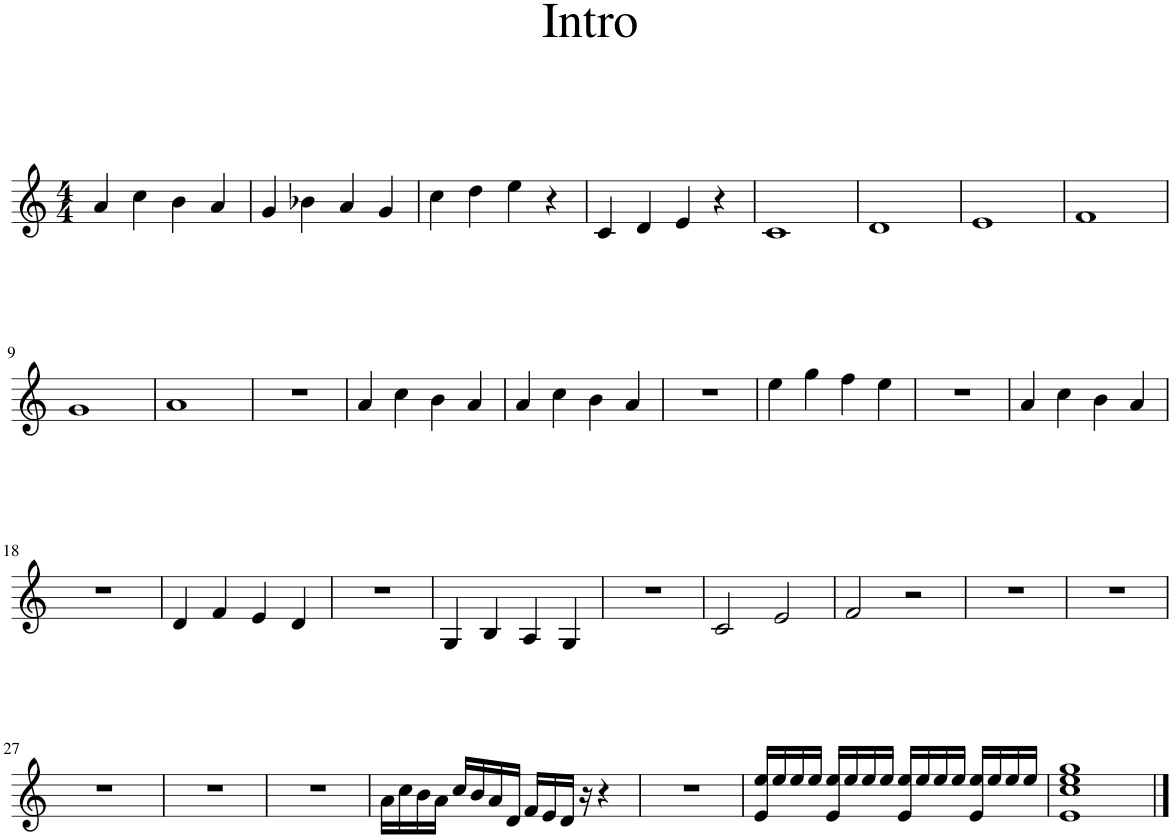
**kern
*part1
*staff1
*I"Violin
*I'Vln.
*clefG2
*k[]
*M4/4
=1
4a/
4cc\
4b\
4a/
=2
4g/
4b-X\
4a/
4g/
=3
4cc\
4dd\
4ee\
4r
=4
4c/
4d/
4e/
4r
=5
1c
=6
1d
=7
1e
=8
1f
!!LO:LB:g=z
=9
1g
=10
1a
=11
1r
=12
4a/
4cc\
4b\
4a/
=13
4a/
4cc\
4b\
4a/
=14
1r
=15
4ee\
4gg\
4ff\
4ee\
=16
1r
=17
4a/
4cc\
4b\
4a/
!!LO:LB:g=z
=18
1r
=19
4d/
4f/
4e/
4d/
=20
1r
=21
4G/
4B/
4A/
4G/
=22
1r
=23
2c/
2e/
=24
2f/
2r
=25
1r
=26
1r
!!LO:LB:g=z
=27
1r
=28
1r
=29
1r
=30
16a\LL
16cc\
16b\
16a\JJ
16cc/LL
16b/
16a/
16d/JJ
16f/LL
16e/
16d/JJ
16r
4r
=31
1r
=32
16e/ 16ee/LL
16ee/
16ee/
16ee/JJ
16e/ 16ee/LL
16ee/
16ee/
16ee/JJ
16e/ 16ee/LL
16ee/
16ee/
16ee/JJ
16e/ 16ee/LL
16ee/
16ee/
16ee/JJ
=33
1e 1cc 1ee 1gg
==
*-
